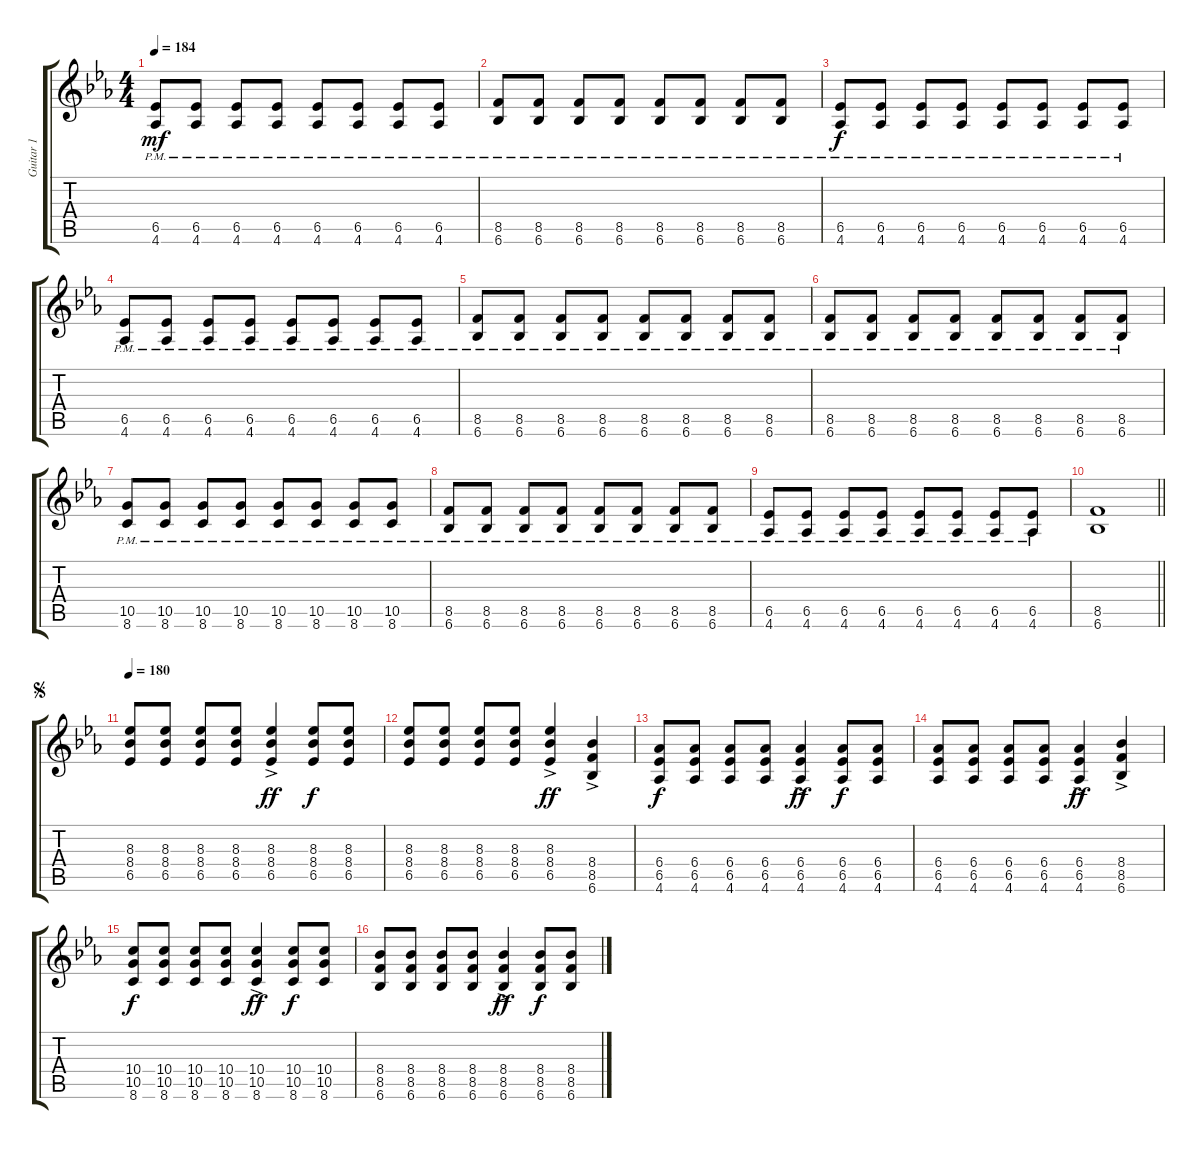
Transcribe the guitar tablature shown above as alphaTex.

\track ("Guitar 1" "Guitar 1") {instrument electricguitarclean}
\staff {score tabs}
\tuning (E4 B3 G3 D3 A2 E2) {hide}
\ts (4 4)
\tempo 184
\clef g2
\ks eb
(6.5{pm} 4.6{pm}).8{dy mf} (6.5{pm} 4.6{pm}).8 (6.5{pm} 4.6{pm}).8 (6.5{pm} 4.6{pm}).8 (6.5{pm} 4.6{pm}).8 (6.5{pm} 4.6{pm}).8 (6.5{pm} 4.6{pm}).8 (6.5{pm} 4.6{pm}).8 |
(8.5{pm} 6.6{pm}).8 (8.5{pm} 6.6{pm}).8 (8.5{pm} 6.6{pm}).8 (8.5{pm} 6.6{pm}).8 (8.5{pm} 6.6{pm}).8 (8.5{pm} 6.6{pm}).8 (8.5{pm} 6.6{pm}).8 (8.5{pm} 6.6{pm}).8 |
(6.5{pm} 4.6{pm}).8{dy f} (6.5{pm} 4.6{pm}).8 (6.5{pm} 4.6{pm}).8 (6.5{pm} 4.6{pm}).8 (6.5{pm} 4.6{pm}).8 (6.5{pm} 4.6{pm}).8 (6.5{pm} 4.6{pm}).8 (6.5{pm} 4.6{pm}).8 |
(6.5{pm} 4.6{pm}).8 (6.5{pm} 4.6{pm}).8 (6.5{pm} 4.6{pm}).8 (6.5{pm} 4.6{pm}).8 (6.5{pm} 4.6{pm}).8 (6.5{pm} 4.6{pm}).8 (6.5{pm} 4.6{pm}).8 (6.5{pm} 4.6{pm}).8 |
(8.5{pm} 6.6{pm}).8 (8.5{pm} 6.6{pm}).8 (8.5{pm} 6.6{pm}).8 (8.5{pm} 6.6{pm}).8 (8.5{pm} 6.6{pm}).8 (8.5{pm} 6.6{pm}).8 (8.5{pm} 6.6{pm}).8 (8.5{pm} 6.6{pm}).8 |
(8.5{pm} 6.6{pm}).8 (8.5{pm} 6.6{pm}).8 (8.5{pm} 6.6{pm}).8 (8.5{pm} 6.6{pm}).8 (8.5{pm} 6.6{pm}).8 (8.5{pm} 6.6{pm}).8 (8.5{pm} 6.6{pm}).8 (8.5{pm} 6.6{pm}).8 |
(10.5{pm} 8.6{pm}).8 (10.5{pm} 8.6{pm}).8 (10.5{pm} 8.6{pm}).8 (10.5{pm} 8.6{pm}).8 (10.5{pm} 8.6{pm}).8 (10.5{pm} 8.6{pm}).8 (10.5{pm} 8.6{pm}).8 (10.5{pm} 8.6{pm}).8 |
(8.5{pm} 6.6{pm}).8 (8.5{pm} 6.6{pm}).8 (8.5{pm} 6.6{pm}).8 (8.5{pm} 6.6{pm}).8 (8.5{pm} 6.6{pm}).8 (8.5{pm} 6.6{pm}).8 (8.5{pm} 6.6{pm}).8 (8.5{pm} 6.6{pm}).8 |
(6.5{pm} 4.6{pm}).8 (6.5{pm} 4.6{pm}).8 (6.5{pm} 4.6{pm}).8 (6.5{pm} 4.6{pm}).8 (6.5{pm} 4.6{pm}).8 (6.5{pm} 4.6{pm}).8 (6.5{pm} 4.6{pm}).8 (6.5{pm} 4.6{pm}).8 |
\barLineRight lightlight
(8.5 6.6).1 |
\jump segno
\tempo 180
(8.3 8.4 6.5).8 (8.3 8.4 6.5).8 (8.3 8.4 6.5).8 (8.3 8.4 6.5).8 (8.3{ac} 8.4{ac} 6.5{ac}).4{dy ff} (8.3 8.4 6.5).8{dy f} (8.3 8.4 6.5).8 |
(8.3 8.4 6.5).8 (8.3 8.4 6.5).8 (8.3 8.4 6.5).8 (8.3 8.4 6.5).8 (8.3{ac} 8.4{ac} 6.5{ac}).4{dy ff} (8.4{ac} 8.5{ac} 6.6{ac}).4 |
(6.4 6.5 4.6).8{dy f} (6.4 6.5 4.6).8 (6.4 6.5 4.6).8 (6.4 6.5 4.6).8 (6.4{ac} 6.5{ac} 4.6{ac}).4{dy ff} (6.4 6.5 4.6).8{dy f} (6.4 6.5 4.6).8 |
(6.4 6.5 4.6).8 (6.4 6.5 4.6).8 (6.4 6.5 4.6).8 (6.4 6.5 4.6).8 (6.4{ac} 6.5{ac} 4.6{ac}).4{dy ff} (8.4{ac} 8.5{ac} 6.6{ac}).4 |
(10.4 10.5 8.6).8{dy f} (10.4 10.5 8.6).8 (10.4 10.5 8.6).8 (10.4 10.5 8.6).8 (10.4{ac} 10.5{ac} 8.6{ac}).4{dy ff} (10.4 10.5 8.6).8{dy f} (10.4 10.5 8.6).8 |
(8.4 8.5 6.6).8 (8.4 8.5 6.6).8 (8.4 8.5 6.6).8 (8.4 8.5 6.6).8 (8.4{ac} 8.5{ac} 6.6{ac}).4{dy ff} (8.4 8.5 6.6).8{dy f} (8.4 8.5 6.6).8
